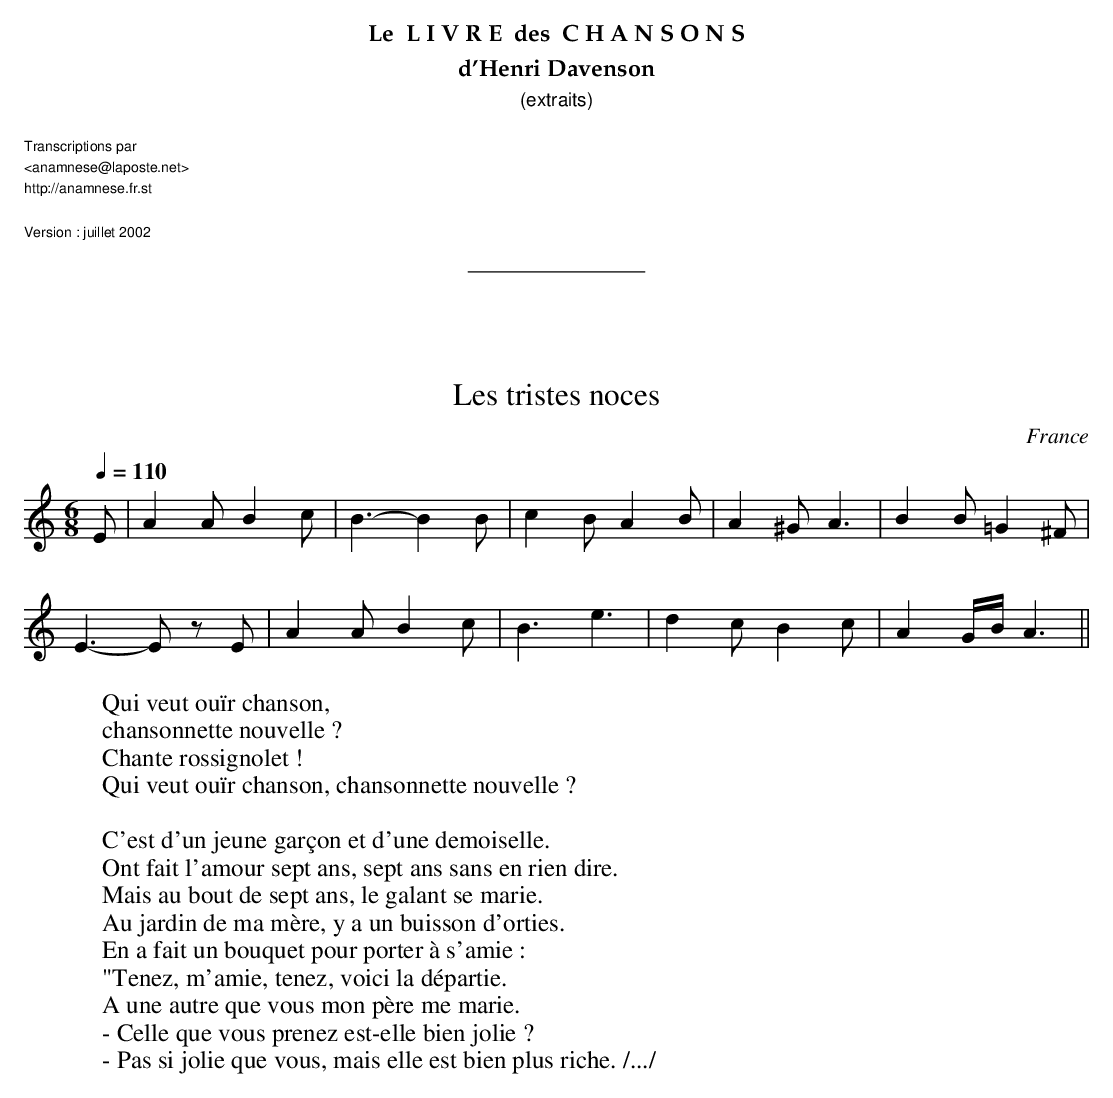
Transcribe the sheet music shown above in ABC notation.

X:1
T:Les tristes noces
O:France
M:6/8
L:1/8
Q:1/4=110
K:C
E | A2 A B2 c | B3-B2 B | c2 B A2 B | A2 ^G A3 | B2 B =G2 ^F |!
E3-E z E | A2 A B2 c | B3 e3 | d2 c B2 c | A2 G/B/ A3 ||
W:Qui veut ouïr chanson,
W:chansonnette nouvelle ?
W:Chante rossignolet !
W:Qui veut ouïr chanson, chansonnette nouvelle ?
W:
W:C'est d'un jeune garçon et d'une demoiselle.
W:Ont fait l'amour sept ans, sept ans sans en rien dire.
W:Mais au bout de sept ans, le galant se marie.
W:Au jardin de ma mère, y a un buisson d'orties.
W:En a fait un bouquet pour porter à s'amie :
W:"Tenez, m'amie, tenez, voici la départie.
W:A une autre que vous mon père me marie.
W:- Celle que vous prenez est-elle bien jolie ?
W:- Pas si jolie que vous, mais elle est bien plus riche. /.../
